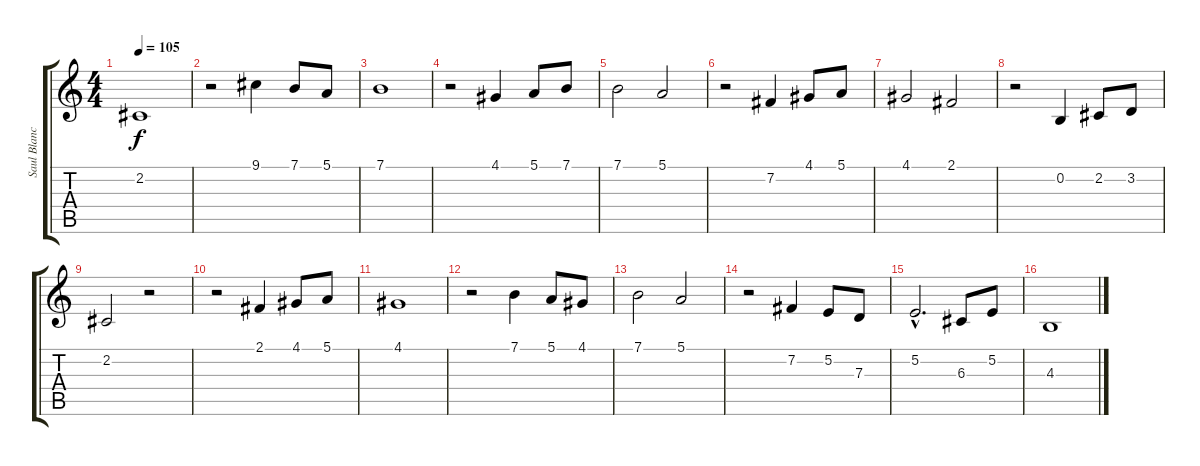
\track ("Saul Blanch" "Saul Blanc") {instrument choiraahs}
\staff {score tabs}
\tuning (E4 B3 G3 D3 A2 E2) {hide}
\ts (4 4)
\tempo 105
\clef g2
\ks c
2.2.1{dy f} |
r.2 9.1.4 7.1.8 5.1.8 |
7.1.1 |
r.2 4.1.4 5.1.8 7.1.8 |
7.1.2 5.1.2 |
r.2 7.2.4 4.1.8 5.1.8 |
4.1.2 2.1.2 |
r.2 0.2.4 2.2.8 3.2.8 |
2.2.2 r.2 |
r.2 2.1.4 4.1.8 5.1.8 |
4.1.1 |
r.2 7.1.4 5.1.8 4.1.8 |
7.1.2 5.1.2 |
r.2 7.2.4 5.2.8 7.3.8 |
5.2{hac}.2{d} 6.3.8 5.2.8 |
4.3.1
